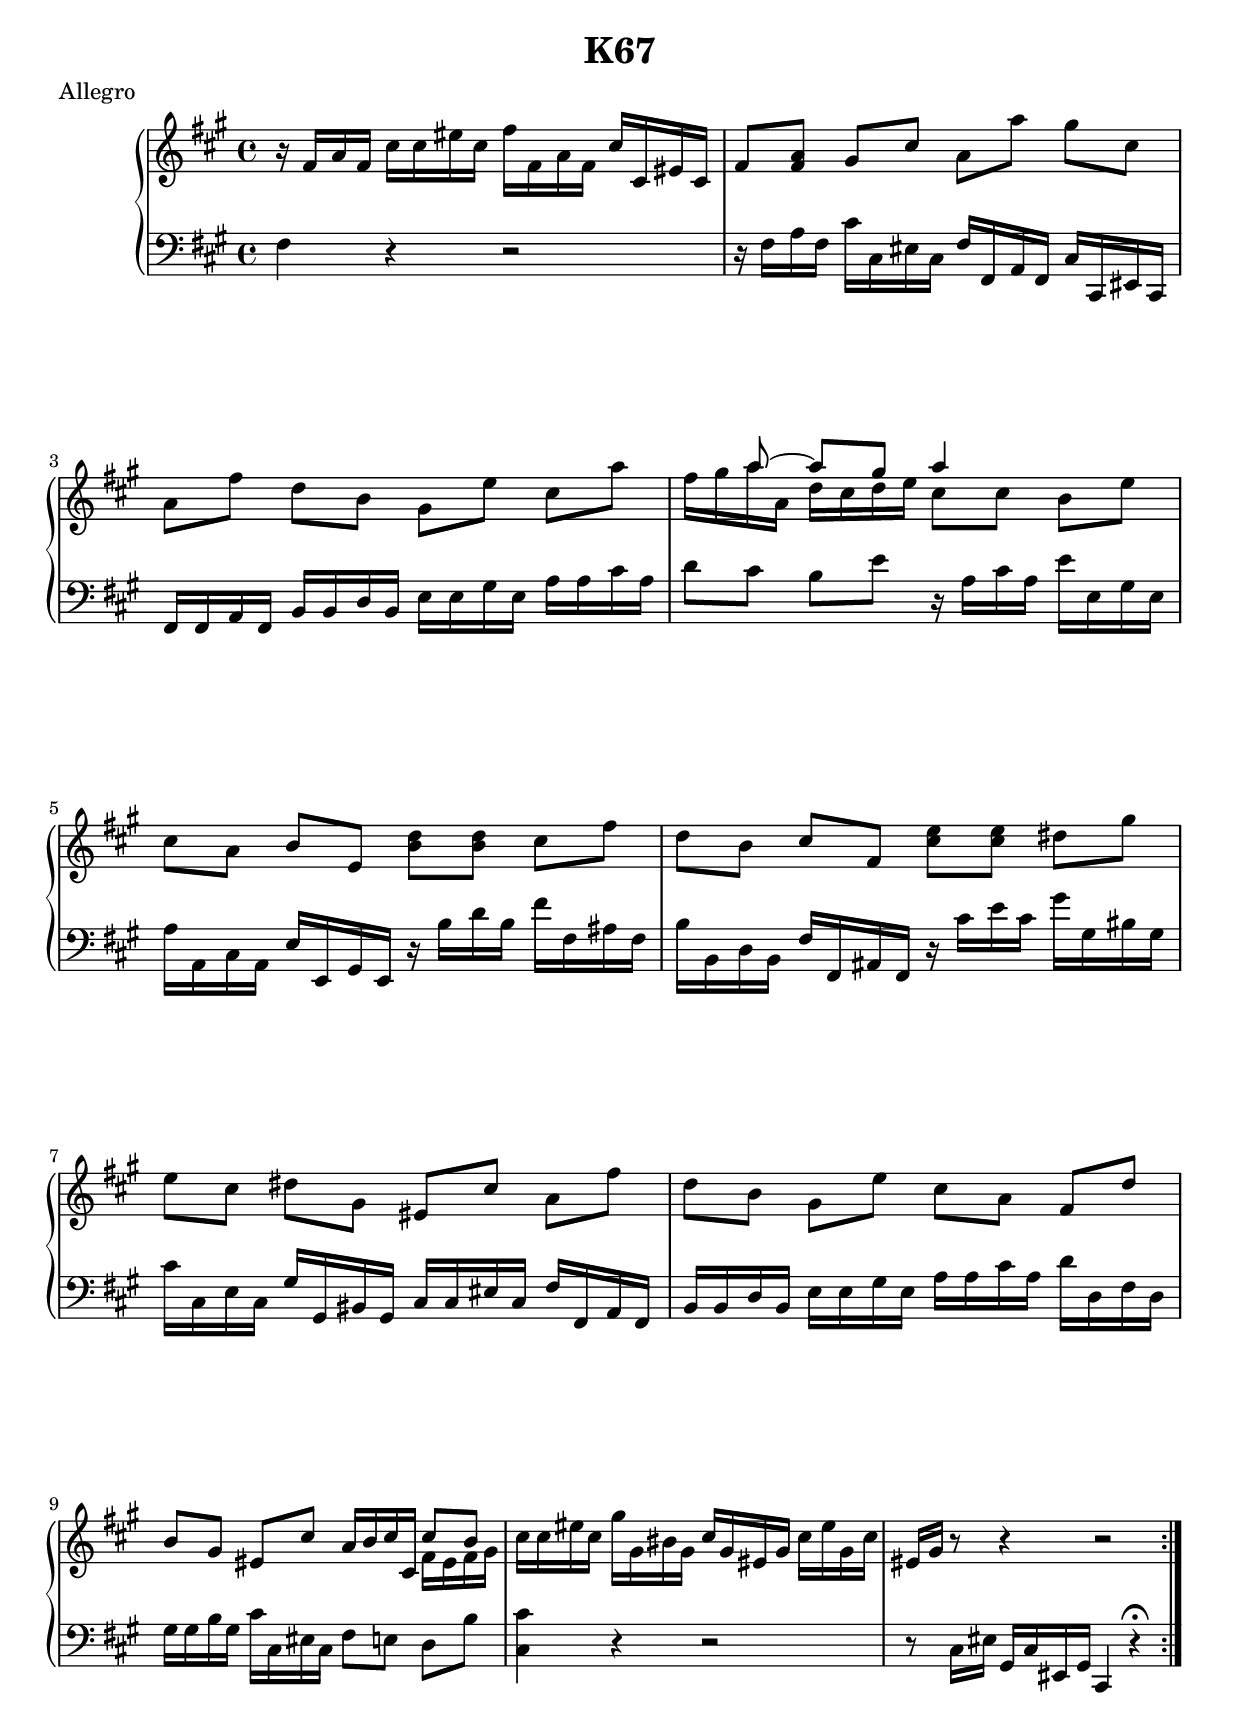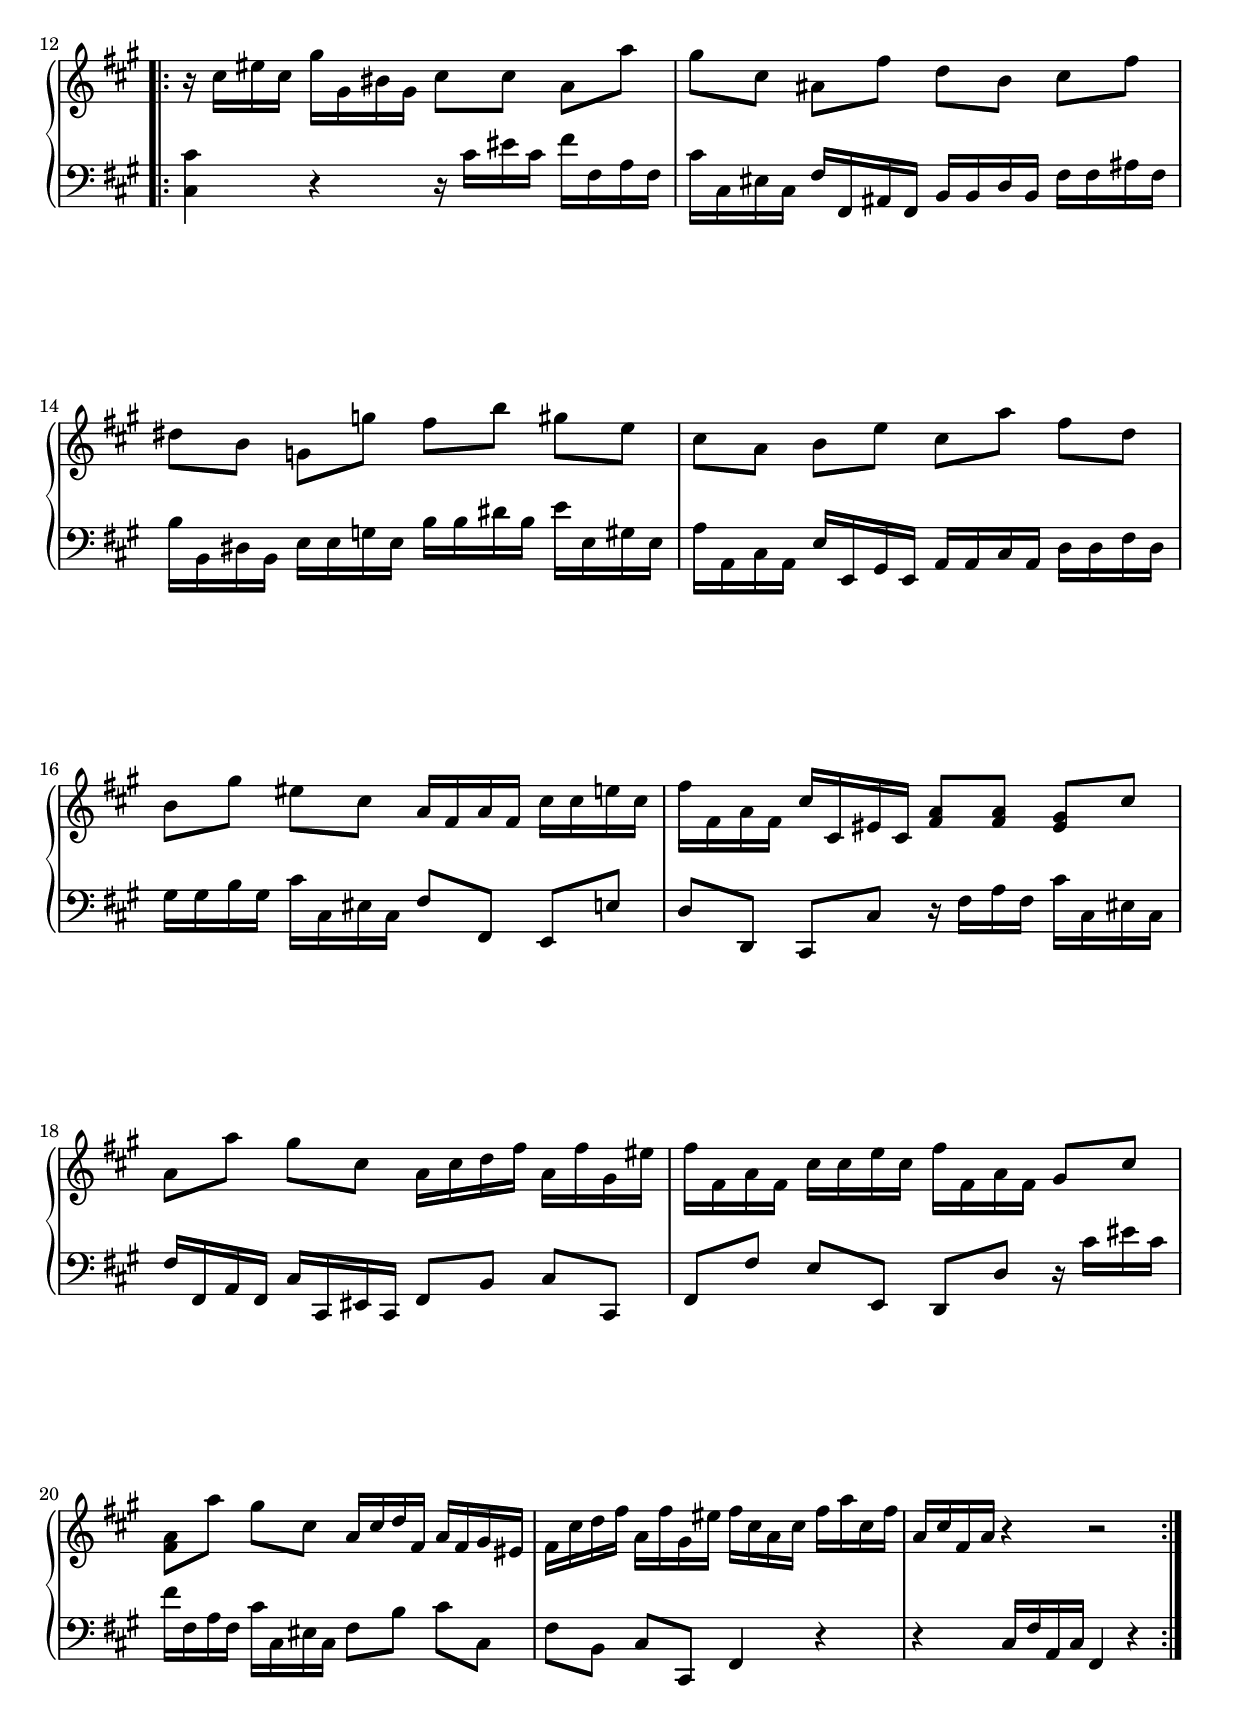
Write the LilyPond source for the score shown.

\version "2.18.2"
\version "2.18.2"

su = \stemUp
sd = \stemDown
sn = \stemNeutral
tu = \tieUp
td = \tieDown
tn = \tieNeutral
cstr = \change Staff = "right"
cstl = \change Staff = "left"

global = {
  \key fis \minor
  \time 4/4
  \set Timing.beamExceptions = #'()
}

right = \relative c' {
  \global
 
  \repeat volta 2 {
    r16 fis a fis cis' cis eis cis fis fis, a fis cis' cis, eis cis
    fis8 <fis a> gis cis a a' gis cis,
    
    a fis' d b gis e' cis a'
    <<{ s8 a ~ a[ gis] a4 } \\ { fis16 gis a a, d cis d e cis8 cis b e }>>
    
    cis8 a b e, <b' d> <b d> cis fis
    d b cis fis, <cis' e> <cis e> dis gis
    
    e cis dis gis, eis cis' a fis'
    d b gis e' cis a fis d'
    
    b gis eis cis' a16 b cis cis, <<{ cis'8 b } \\ { fis16 eis fis gis }>>
    cis cis eis cis gis' gis, bis gis cis gis eis gis cis eis gis, cis
    eis, gis r8 r4 r2
  }
  
  \repeat volta 2 {
    r16 cis eis cis gis' gis, bis gis cis8 cis a a'
    gis cis, ais fis' d b cis fis
    
    dis b g g' fis b gis e
    cis a b e cis a' fis d
    
    b gis' eis cis a16 fis a fis cis' cis e cis
    fis fis, a fis cis' cis, eis cis <fis a>8 <fis a> <eis gis> cis'
    
    a a' gis cis, a16 cis d fis a, fis' gis, eis'
    fis fis, a fis cis' cis e cis fis fis, a fis gis8 cis
    
    <fis, a> a' gis cis, a16 cis d fis, a fis gis eis
    fis cis' d fis a, fis' gis, eis' fis cis a cis fis a cis, fis
    a, cis fis, a r4 r2
  }
}
 
left = \relative c {
  \global
  
  \repeat volta 2 {
    fis4 r r2
    r16 fis a fis cis' cis, eis cis fis fis, a fis cis' cis, eis cis
    
    fis fis a fis b b d b e e gis e a a cis a
    d8 cis b e r16 a, cis a e' e, gis e
    
    a a, cis a e' e, gis e r b'' d b fis' fis, ais fis
    b b, d b fis' fis, ais fis r cis'' e cis gis' gis, bis gis
    
    cis cis, e cis gis' gis, bis gis cis cis eis cis fis fis, a fis
    b b d b e e gis e a a cis a d d, fis d
    
    gis gis b gis cis cis, eis cis fis8 e d b'
    <cis, cis'>4 r r2
    r8 cis16 eis gis, cis eis, gis cis,4 r-\fermata
  }
  
  \repeat volta 2 {
    <cis' cis'>4 r r16 cis' eis cis fis fis, a fis
    cis' cis, eis cis fis fis, ais fis b b d b fis' fis ais fis
    
    b b, dis b e e g e b' b dis b e e, gis e
    a a, cis a e' e, gis e a a cis a d d fis d
    
    gis gis b gis cis cis, eis cis fis8 fis, e e'
    d d, cis cis' r16 fis a fis cis' cis, eis cis
    
    fis fis, a fis cis' cis, eis cis fis8 b cis cis,
    fis fis ' e e, d d' r16 cis' eis cis
    
    fis fis, a fis cis' cis, eis cis fis8 b cis cis,
    fis b, cis cis, fis4 r 
    r cis'16 fis a, cis fis,4 r
  }
}



breaks = {
  \repeat volta 2 {
    s1*2 \break s1*2 \break s1*2 \break s1*2 \break s1*3 \pageBreak
  }
  \repeat volta 2 {
    s1*2 \break s1*2 \break s1*2 \break s1*2 \break s1*3 \pageBreak
  }
}

#(set-global-staff-size 20)

\header {
  title = "K67"
  meter = "Allegro"
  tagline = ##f
}

\paper {
  #(set-paper-size "a4")
  print-page-number = ##f
  between-system-padding = #0.1
  between-system-space = #0.1
  ragged-last-bottom = ##f
  ragged-bottom = ##f
}

\score {
  \new PianoStaff <<
    \new Staff = "right" {
      << 
        \breaks
        \right
      >>
    }
    \new Staff = "left" { 
      <<
      \clef bass \left 
      {s1*11 \pageBreak}
      >>
    }
  >>
  \layout { }
}
